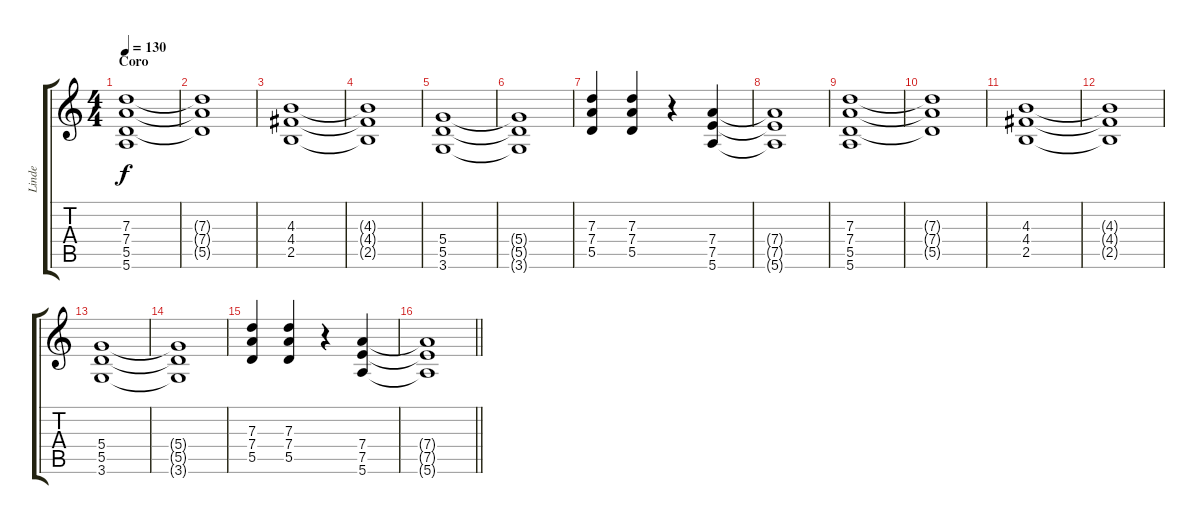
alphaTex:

\track ("Linde" "Linde") {instrument electricguitarclean}
\staff {score tabs}
\tuning (E4 B3 G3 D3 A2 E2) {hide}
\ts (4 4)
\section ("" "Coro")
\tempo 130
\clef g2
\ks c
(7.3 7.4 5.5 5.6).1{dy f volume 13 instrument distortionguitar} |
(7.3{t} 7.4{t} 5.5{t}).1 |
(4.3 4.4 2.5).1 |
(4.3{t} 4.4{t} 2.5{t}).1 |
(5.4 5.5 3.6).1 |
(5.4{t} 5.5{t} 3.6{t}).1 |
(7.3 7.4 5.5).4 (7.3 7.4 5.5).4 r.4 (7.4 7.5 5.6).4 |
(7.4{t} 7.5{t} 5.6{t}).1 |
(7.3 7.4 5.5 5.6).1{volume 13 instrument distortionguitar} |
(7.3{t} 7.4{t} 5.5{t}).1 |
(4.3 4.4 2.5).1 |
(4.3{t} 4.4{t} 2.5{t}).1 |
(5.4 5.5 3.6).1 |
(5.4{t} 5.5{t} 3.6{t}).1 |
(7.3 7.4 5.5).4 (7.3 7.4 5.5).4 r.4 (7.4 7.5 5.6).4 |
\barLineRight lightlight
(7.4{t} 7.5{t} 5.6{t}).1
